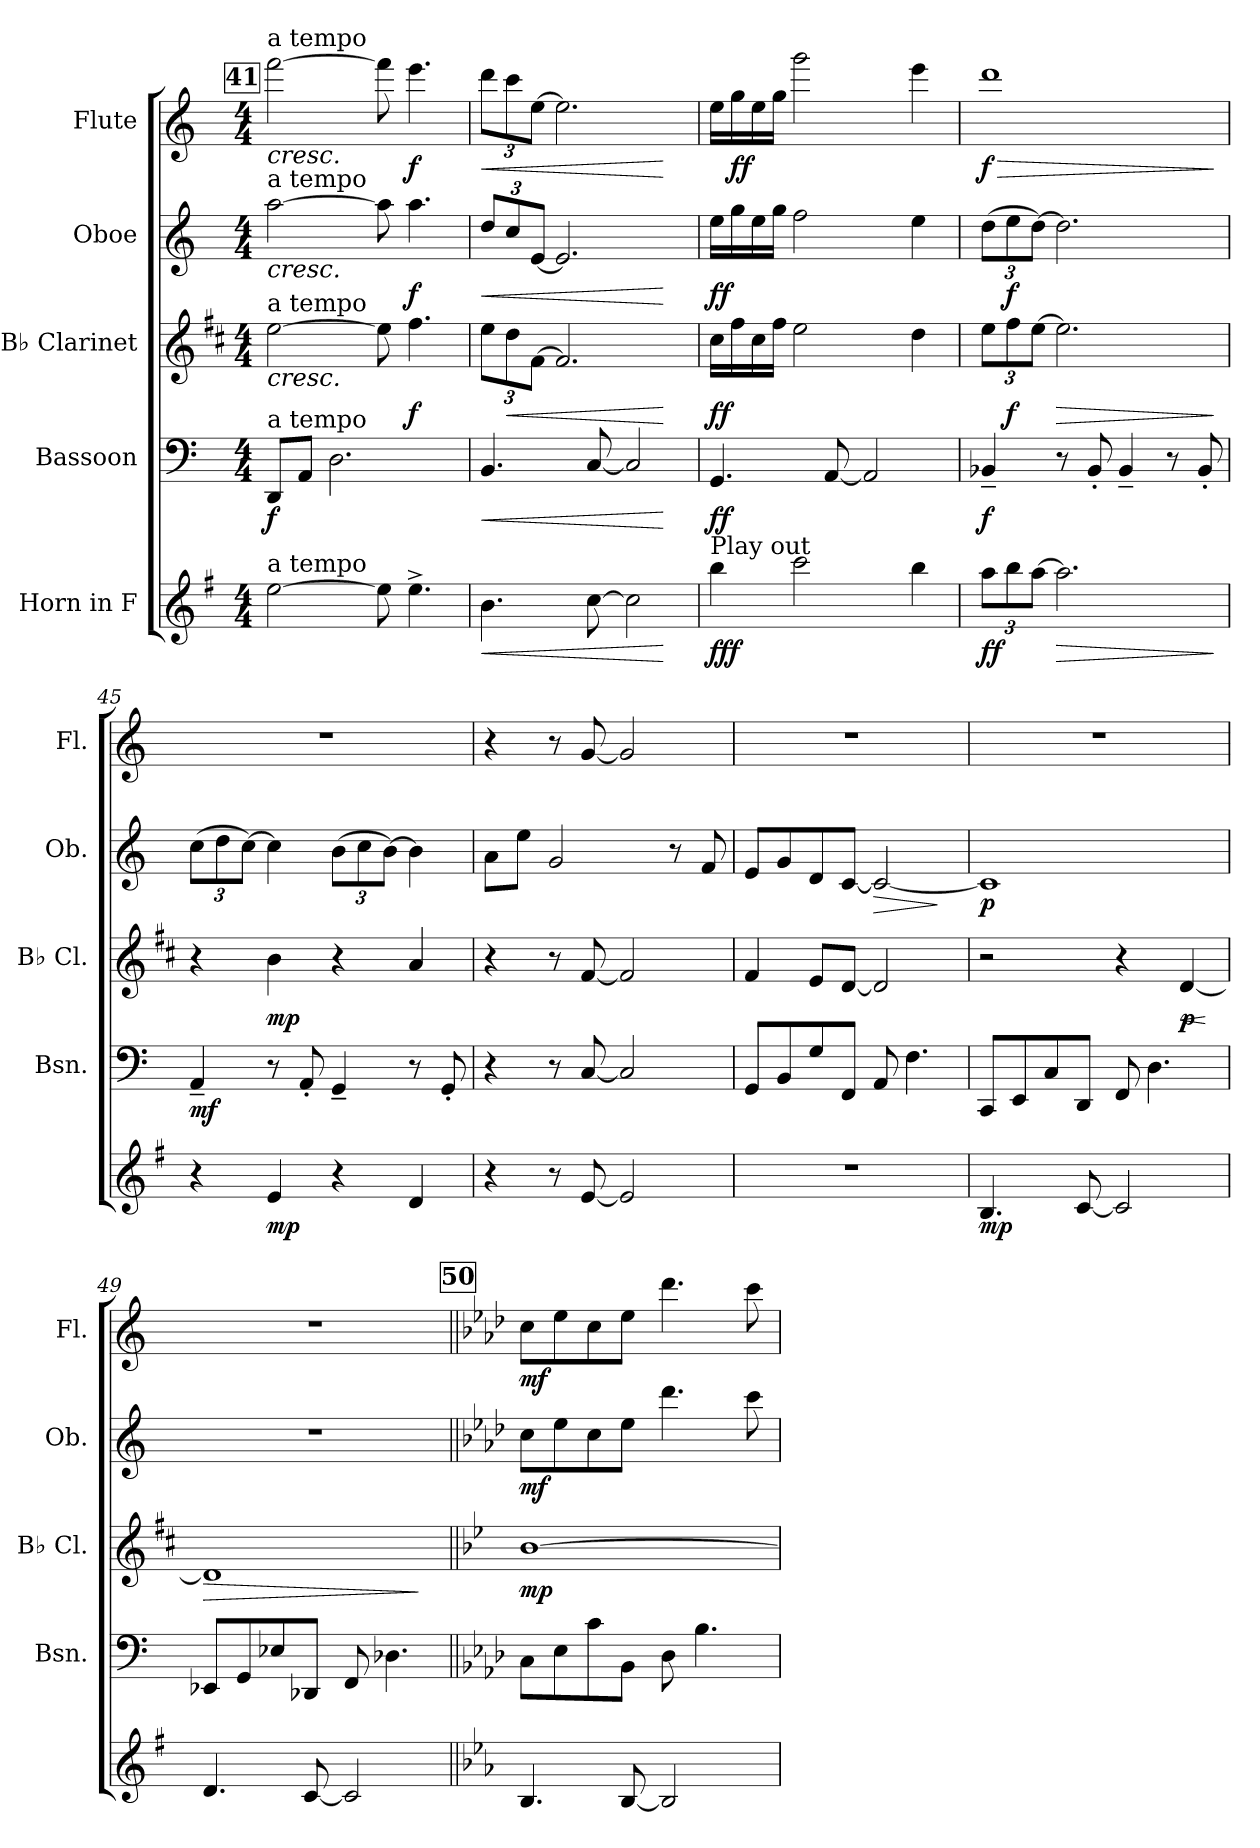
**kern	**dynam	**kern	**dynam	**kern	**dynam	**kern	**dynam	**kern	**dynam
*part5	*part5	*part4	*part4	*part3	*part3	*part2	*part2	*part1	*part1
*staff5	*staff5	*staff4	*staff4	*staff3	*staff3	*staff2	*staff2	*staff1	*staff1
*I"Horn in F	*	*I"Bassoon	*	*I"B♭ Clarinet	*	*I"Oboe	*	*I"Flute	*
*	*	*I'Bsn.	*	*I'B♭ Cl.	*	*I'Ob.	*	*I'Fl.	*
!!LO:PB:g=z
*clefG2	*	*clefF4	*	*clefG2	*	*clefG2	*	*clefG2	*
*ITrd4c7	*	*	*	*ITrd1c2	*	*	*	*	*
*k[]	*	*k[]	*	*k[]	*	*k[]	*	*k[]	*
*M4/4	*	*M4/4	*	*M4/4	*	*M4/4	*	*M4/4	*
!!LO:REH:place=s1:a:B:fs=14:t=41
=41	=41	=41	=41	=41	=41	=41	=41	=41	=41
!	!	!	!	!	!	!	!	!LO:TX:a:t=a tempo	!
!	!	!	!	!	!	!LO:TX:a:t=a tempo	!	!	!
!	!	!	!	!LO:TX:a:t=a tempo	!	!	!	!	!
!	!	!LO:TX:a:t=a tempo	!	!	!	!	!	!	!
!LO:TX:a:t=a tempo	!	!	!	!	!	!	!	!	!
!	!	!	!LO:DY:b	!	!LO:HP:b	!	!LO:HP:b	!	!LO:HP:b
[2a\	.	8DD/L	f	[2dd\	<	[2aa\	<	[2fff\	<
.	.	8AA/J	.	.	.	.	.	.	.
.	.	2.D\	.	.	.	.	.	.	.
8a\]	.	.	.	8dd\]	.	8aa\]	.	8fff\]	.
!	!	!	!	!	!LO:DY:b	!	!LO:DY:b	!	!LO:DY:b
4.a^\	.	.	.	4.ee\	f	4.aa\	f	4.eee\	f
.	.	.	.	.	[	.	[	.	[
=42	=42	=42	=42	=42	=42	=42	=42	=42	=42
!	!LO:HP:b	!	!LO:HP:b	!	!	!	!	!	!
*	*	*	*	*Xbrackettup	*	*Xbrackettup	*	*	*
!	!	!	!	!	!	!	!LO:HP:b	!	!
*	*	*	*	*	*	*	*	*Xbrackettup	*
!	!	!	!	!	!	!	!	!	!LO:HP:b
4.e\	<	4.BB/	<	12dd\L	.	12dd/L	<	12ddd\L	<
!	!	!	!	!	!LO:HP:b	!	!	!	!
.	.	.	.	12cc\	<	12cc/	.	12ccc\	.
.	.	.	.	[12e\J	.	[12e/J	.	[12ee\J	.
.	.	.	.	2.e/]	.	2.e/]	.	2.ee\]	.
[8f\	.	[8C/	.	.	.	.	.	.	.
2f\]	.	2C/]	.	.	.	.	.	.	.
.	[	.	[	.	[	.	[	.	[
=43	=43	=43	=43	=43	=43	=43	=43	=43	=43
!LO:TX:a:t=Play out	!	!	!	!	!	!	!	!	!
!	!LO:DY:b	!	!LO:DY:b	!	!LO:DY:b	!	!LO:DY:b	!	!
4ee\	fff	4.GG/	ff	16b\LL	ff	16ee\LL	ff	16ee\LL	.
!	!	!	!	!	!	!	!	!	!LO:DY:b
.	.	.	.	16ee\	.	16gg\	.	16gg\	ff
.	.	.	.	16b\	.	16ee\	.	16ee\	.
.	.	.	.	16ee\JJ	.	16gg\JJ	.	16gg\JJ	.
2ff\	.	.	.	2dd\	.	2ff\	.	2ggg\	.
.	.	[8AA/	.	.	.	.	.	.	.
.	.	2AA/]	.	.	.	.	.	.	.
4ee\	.	.	.	4cc\	.	4ee\	.	4eee\	.
=44	=44	=44	=44	=44	=44	=44	=44	=44	=44
*Xbrackettup	*	*	*	*	*	*	*	*	*
!	!LO:DY:b	!	!LO:DY:b	!	!	!	!	!	!LO:HP:b
!	!	!	!	!	!	!	!	!	!LO:DY:n=1:b
12dd\L	ff	4BB-X~/	f	12dd\L	.	(12dd\L	.	1ddd	> f
!	!	!	!	!	!LO:DY:b	!	!LO:DY:b	!	!
12ee\	.	.	.	12ee\	f	12ee\	f	.	.
[12dd\J	.	.	.	[12dd\J	.	[12dd\J)	.	.	.
!	!LO:HP:b	!	!	!	!LO:HP:b	!	!	!	!
2.dd\]	>	8r	.	2.dd\]	>	2.dd\]	.	.	.
.	.	8BB-'/	.	.	.	.	.	.	.
.	.	4BB-~/	.	.	.	.	.	.	.
.	.	8r	.	.	.	.	.	.	.
.	.	8BB-'/	.	.	.	.	.	.	.
.	]	.	.	.	]	.	.	.	]
=45	=45	=45	=45	=45	=45	=45	=45	=45	=45
!	!	!	!LO:DY:b	!	!	!	!	!	!
4r	.	4AA~/	mf	4r	.	(12cc\L	.	1r	.
.	.	.	.	.	.	12dd\	.	.	.
.	.	.	.	.	.	[12cc\J)	.	.	.
!	!LO:DY:b	!	!	!	!LO:DY:b	!	!	!	!
4A/	mp	8r	.	4a\	mp	4cc\]	.	.	.
.	.	8AA'/	.	.	.	.	.	.	.
4r	.	4GG~/	.	4r	.	(12b\L	.	.	.
.	.	.	.	.	.	12cc\	.	.	.
.	.	.	.	.	.	[12b\J)	.	.	.
4G/	.	8r	.	4g/	.	4b\]	.	.	.
.	.	8GG'/	.	.	.	.	.	.	.
!!LO:LB:g=z
=46	=46	=46	=46	=46	=46	=46	=46	=46	=46
4r	.	4r	.	4r	.	8a\L	.	4r	.
.	.	.	.	.	.	8ee\J	.	.	.
8r	.	8r	.	8r	.	2g/	.	8r	.
[8A/	.	[8C/	.	[8e/	.	.	.	[8g/	.
2A/]	.	2C/]	.	2e/]	.	.	.	2g/]	.
.	.	.	.	.	.	8r	.	.	.
.	.	.	.	.	.	8f/	.	.	.
=47	=47	=47	=47	=47	=47	=47	=47	=47	=47
1r	.	8GG/L	.	4e/	.	8e/L	.	1r	.
.	.	8BB/	.	.	.	8g/	.	.	.
.	.	8G/	.	8d/L	.	8d/	.	.	.
.	.	8FF/J	.	[8c/J	.	[8c/J	.	.	.
!	!	!	!	!	!	!	!LO:HP:b	!	!
.	.	8AA/	.	2c/]	.	2c/_	>	.	.
.	.	4.F\	.	.	.	.	.	.	.
.	.	.	.	.	.	.	]	.	.
=48	=48	=48	=48	=48	=48	=48	=48	=48	=48
!	!LO:DY:b	!	!	!	!	!	!LO:DY:b	!	!
4.E/	mp	8CC/L	.	2r	.	1c]	p	1r	.
.	.	8EE/	.	.	.	.	.	.	.
.	.	8C/	.	.	.	.	.	.	.
[8F/	.	8DD/J	.	.	.	.	.	.	.
2F/]	.	8FF/	.	4r	.	.	.	.	.
.	.	4.D\	.	.	.	.	.	.	.
!	!	!	!	!	!LO:HP:b	!	!	!	!
!	!	!	!	!	!LO:DY:n=1:b	!	!	!	!
.	.	.	.	[4c/	< p	.	.	.	.
.	.	.	.	.	[	.	.	.	.
=49	=49	=49	=49	=49	=49	=49	=49	=49	=49
!	!	!	!	!	!LO:HP:b	!	!	!	!
4.G/	.	8EE-X/L	.	1c]	>	1r	.	1r	.
.	.	8GG/	.	.	.	.	.	.	.
.	.	8E-X/	.	.	.	.	.	.	.
[8F/	.	8DD-X/J	.	.	.	.	.	.	.
2F/]	.	8FF/	.	.	.	.	.	.	.
.	.	4.D-X\	.	.	.	.	.	.	.
.	.	.	.	.	]	.	.	.	.
!!LO:PB:g=z
!!LO:REH:place=s1:a:B:fs=14:t=50
=50||	=50||	=50||	=50||	=50||	=50||	=50||	=50||	=50||	=50||
*k[b-e-a-d-]	*	*k[b-e-a-d-]	*	*k[b-e-a-d-]	*	*k[b-e-a-d-]	*	*k[b-e-a-d-]	*
!	!	!	!	!	!LO:DY:b	!	!LO:DY:b	!	!LO:DY:b
4.E-/	.	8C\L	.	[1a-	mp	8cc\L	mf	8cc\L	mf
.	.	8E-\	.	.	.	8ee-\	.	8ee-\	.
.	.	8c\	.	.	.	8cc\	.	8cc\	.
[8E-/	.	8BB-\J	.	.	.	8ee-\J	.	8ee-\J	.
2E-/]	.	8D-\	.	.	.	4.ddd-\	.	4.ddd-\	.
.	.	4.B-\	.	.	.	.	.	.	.
.	.	.	.	.	.	8ccc\	.	8ccc\	.
=	=	=	=	=	=	=	=	=	=
*-	*-	*-	*-	*-	*-	*-	*-	*-	*-
